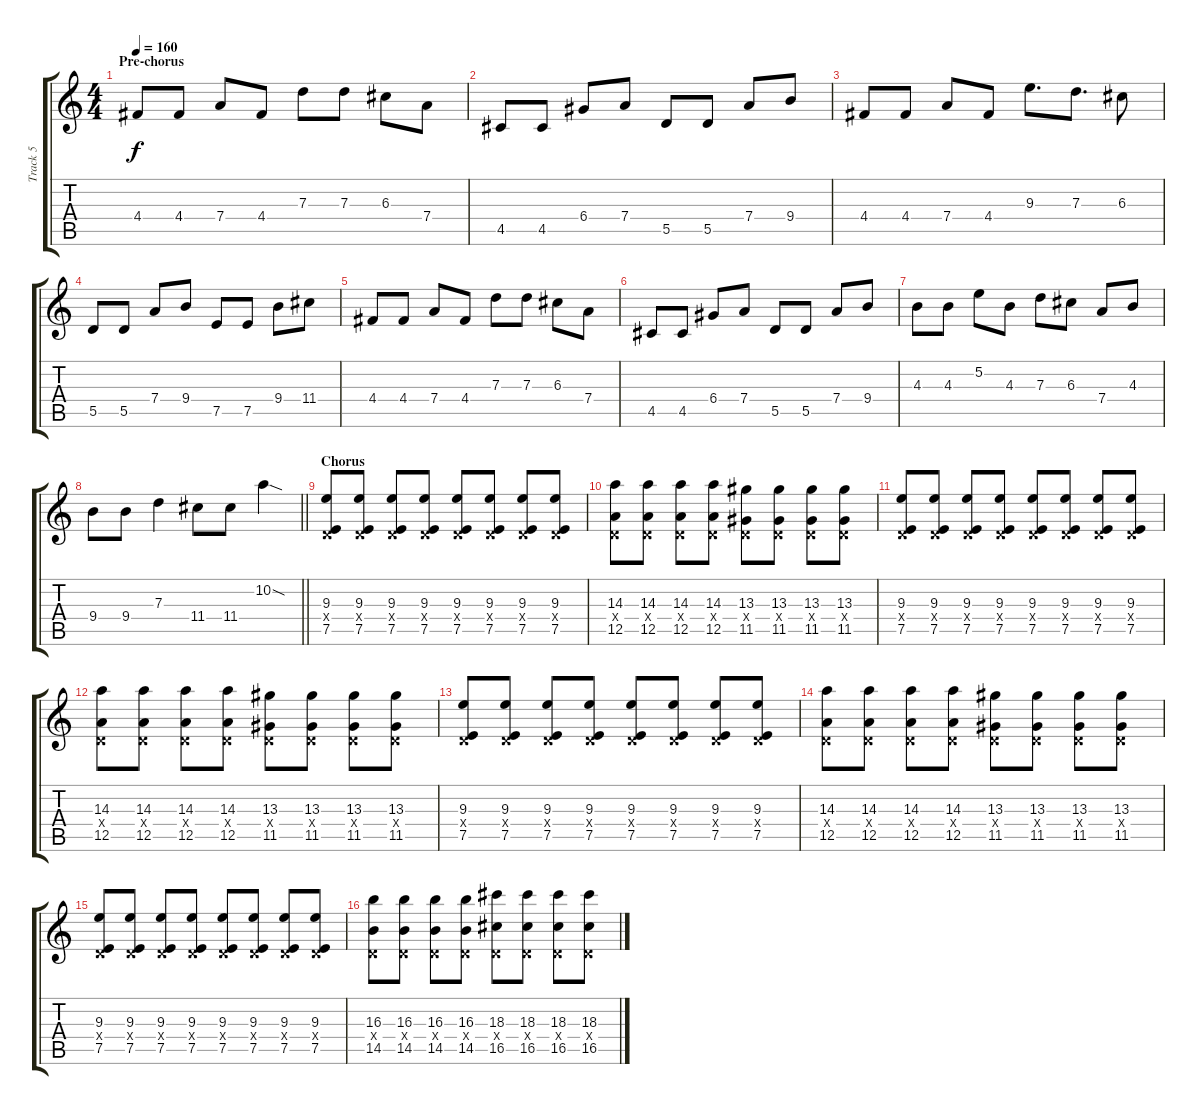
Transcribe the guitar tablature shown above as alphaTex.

\track ("Track 5" "Track 5") {instrument overdrivenguitar}
\staff {score tabs}
\tuning (E4 B3 G3 D3 A2 E2) {hide}
\ts (4 4)
\section ("" "Pre-chorus")
\tempo 160
\clef g2
\ks c
4.4.8{dy f} 4.4.8 7.4.8 4.4.8 7.3.8 7.3.8 6.3.8 7.4.8 |
4.5.8 4.5.8 6.4.8 7.4.8 5.5.8 5.5.8 7.4.8 9.4.8 |
4.4.8 4.4.8 7.4.8 4.4.8 9.3.8{d} 7.3.8{d} 6.3.8 |
5.5.8 5.5.8 7.4.8 9.4.8 7.5.8 7.5.8 9.4.8 11.4.8 |
4.4.8 4.4.8 7.4.8 4.4.8 7.3.8 7.3.8 6.3.8 7.4.8 |
4.5.8 4.5.8 6.4.8 7.4.8 5.5.8 5.5.8 7.4.8 9.4.8 |
4.3.8 4.3.8 5.2.8 4.3.8 7.3.8 6.3.8 7.4.8 4.3.8 |
\barLineRight lightlight
9.4.8 9.4.8 7.3.4 11.4.8 11.4.8 10.2{sod}.4 |
\section ("" "Chorus")
(9.3 0.4{x} 7.5).8{balance 0} (9.3 0.4{x} 7.5).8 (9.3 0.4{x} 7.5).8 (9.3 0.4{x} 7.5).8 (9.3 0.4{x} 7.5).8 (9.3 0.4{x} 7.5).8 (9.3 0.4{x} 7.5).8 (9.3 0.4{x} 7.5).8 |
(14.3 0.4{x} 12.5).8 (14.3 0.4{x} 12.5).8 (14.3 0.4{x} 12.5).8 (14.3 0.4{x} 12.5).8 (13.3 0.4{x} 11.5).8 (13.3 0.4{x} 11.5).8 (13.3 0.4{x} 11.5).8 (13.3 0.4{x} 11.5).8 |
(9.3 0.4{x} 7.5).8 (9.3 0.4{x} 7.5).8 (9.3 0.4{x} 7.5).8 (9.3 0.4{x} 7.5).8 (9.3 0.4{x} 7.5).8 (9.3 0.4{x} 7.5).8 (9.3 0.4{x} 7.5).8 (9.3 0.4{x} 7.5).8 |
(14.3 0.4{x} 12.5).8 (14.3 0.4{x} 12.5).8 (14.3 0.4{x} 12.5).8 (14.3 0.4{x} 12.5).8 (13.3 0.4{x} 11.5).8 (13.3 0.4{x} 11.5).8 (13.3 0.4{x} 11.5).8 (13.3 0.4{x} 11.5).8 |
(9.3 0.4{x} 7.5).8 (9.3 0.4{x} 7.5).8 (9.3 0.4{x} 7.5).8 (9.3 0.4{x} 7.5).8 (9.3 0.4{x} 7.5).8 (9.3 0.4{x} 7.5).8 (9.3 0.4{x} 7.5).8 (9.3 0.4{x} 7.5).8 |
(14.3 0.4{x} 12.5).8 (14.3 0.4{x} 12.5).8 (14.3 0.4{x} 12.5).8 (14.3 0.4{x} 12.5).8 (13.3 0.4{x} 11.5).8 (13.3 0.4{x} 11.5).8 (13.3 0.4{x} 11.5).8 (13.3 0.4{x} 11.5).8 |
(9.3 0.4{x} 7.5).8 (9.3 0.4{x} 7.5).8 (9.3 0.4{x} 7.5).8 (9.3 0.4{x} 7.5).8 (9.3 0.4{x} 7.5).8 (9.3 0.4{x} 7.5).8 (9.3 0.4{x} 7.5).8 (9.3 0.4{x} 7.5).8 |
(16.3 0.4{x} 14.5).8 (16.3 0.4{x} 14.5).8 (16.3 0.4{x} 14.5).8 (16.3 0.4{x} 14.5).8 (18.3 0.4{x} 16.5).8 (18.3 0.4{x} 16.5).8 (18.3 0.4{x} 16.5).8 (18.3 0.4{x} 16.5).8
